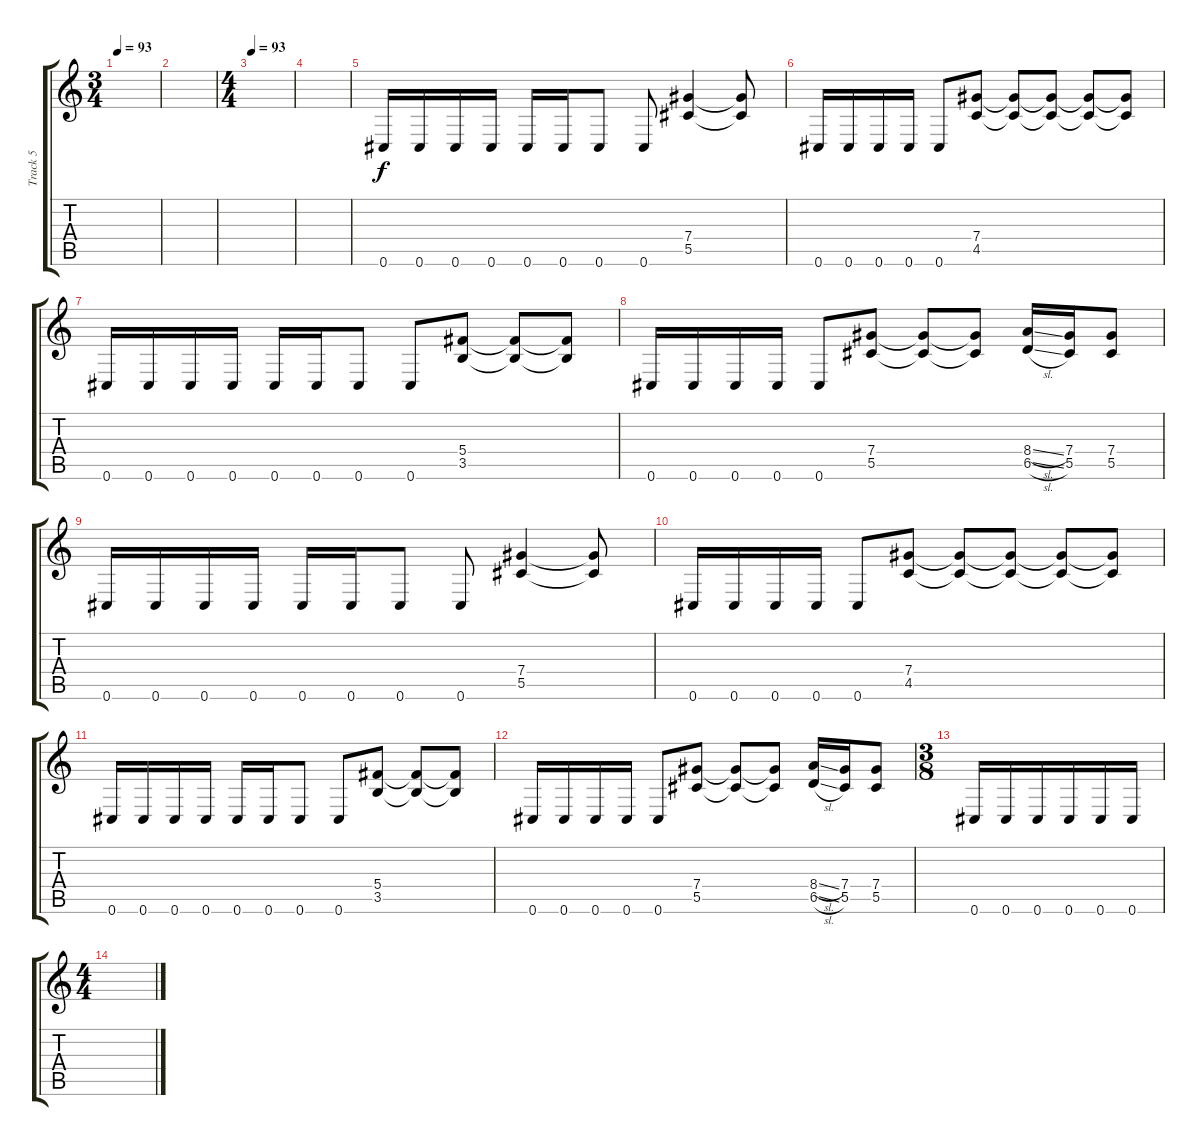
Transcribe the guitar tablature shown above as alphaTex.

\track ("Track 5" "Track 5") {instrument distortionguitar}
\staff {score tabs}
\tuning (Eb4 Bb3 Gb3 Db3 Ab2 Db2) {hide}
\ts (3 4)
\tempo 93
\clef g2
\ks c
|
|
\ts (4 4)
\tempo 93
|
|
0.6.16 0.6.16 0.6.16 0.6.16 0.6.16 0.6.16 0.6.8 0.6.8 (7.4 5.5).4 (7.4{t} 5.5{t}).8 |
0.6.16 0.6.16 0.6.16 0.6.16 0.6.8 (7.4 4.5).8 (7.4{t} 4.5{t}).8 (7.4{t} 4.5{t}).8 (7.4{t} 4.5{t}).8 (7.4{t} 4.5{t}).8 |
0.6.16 0.6.16 0.6.16 0.6.16 0.6.16 0.6.16 0.6.8 0.6.8 (5.4 3.5).8 (5.4{t} 3.5{t}).8 (5.4{t} 3.5{t}).8 |
0.6.16 0.6.16 0.6.16 0.6.16 0.6.8 (7.4 5.5).8 (7.4{t} 5.5{t}).8 (7.4{t} 5.5{t}).8 (8.4{sl} 6.5{sl}).16 (7.4 5.5).16 (7.4 5.5).8 |
0.6.16 0.6.16 0.6.16 0.6.16 0.6.16 0.6.16 0.6.8 0.6.8 (7.4 5.5).4 (7.4{t} 5.5{t}).8 |
0.6.16 0.6.16 0.6.16 0.6.16 0.6.8 (7.4 4.5).8 (7.4{t} 4.5{t}).8 (7.4{t} 4.5{t}).8 (7.4{t} 4.5{t}).8 (7.4{t} 4.5{t}).8 |
0.6.16 0.6.16 0.6.16 0.6.16 0.6.16 0.6.16 0.6.8 0.6.8 (5.4 3.5).8 (5.4{t} 3.5{t}).8 (5.4{t} 3.5{t}).8 |
0.6.16 0.6.16 0.6.16 0.6.16 0.6.8 (7.4 5.5).8 (7.4{t} 5.5{t}).8 (7.4{t} 5.5{t}).8 (8.4{sl} 6.5{sl}).16 (7.4 5.5).16 (7.4 5.5).8 |
\ts (3 8)
0.6.16 0.6.16 0.6.16 0.6.16 0.6.16 0.6.16 |
\ts (4 4)
